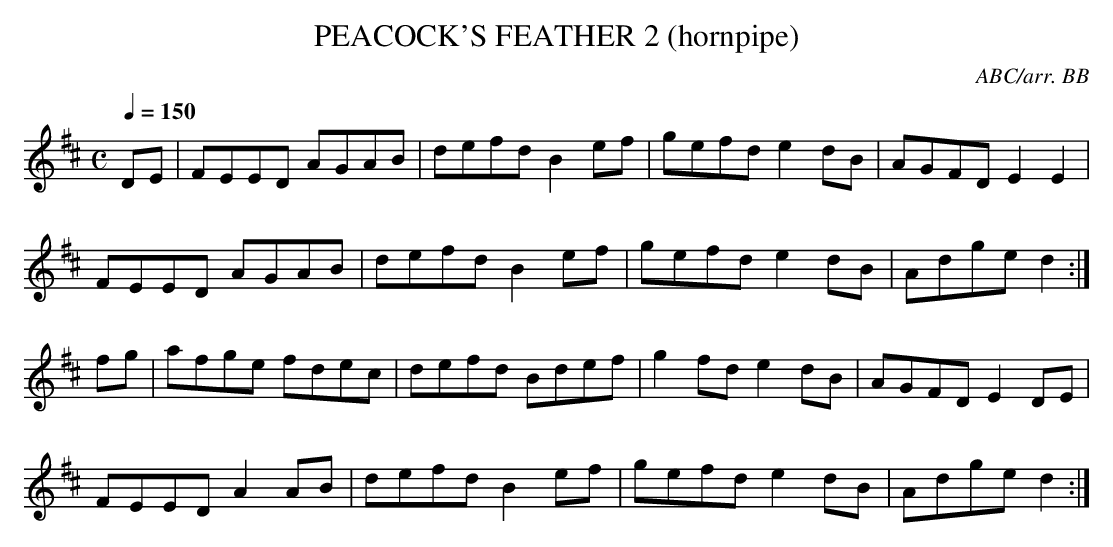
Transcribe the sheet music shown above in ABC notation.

X:1
T:PEACOCK'S FEATHER 2 (hornpipe)
C:ABC/arr. BB
L:1/8
Q:1/4=150
M:C
K:D
DE|FEED AGAB|defd B2ef|gefd e2dB|AGFD E2E2|
FEED AGAB|defd B2ef|gefd e2dB|Adge d2:|
fg|afge fdec|defd Bdef|g2fd e2dB|AGFD E2DE|
FEED A2AB|defd B2ef|gefd e2dB|Adge d2:|
